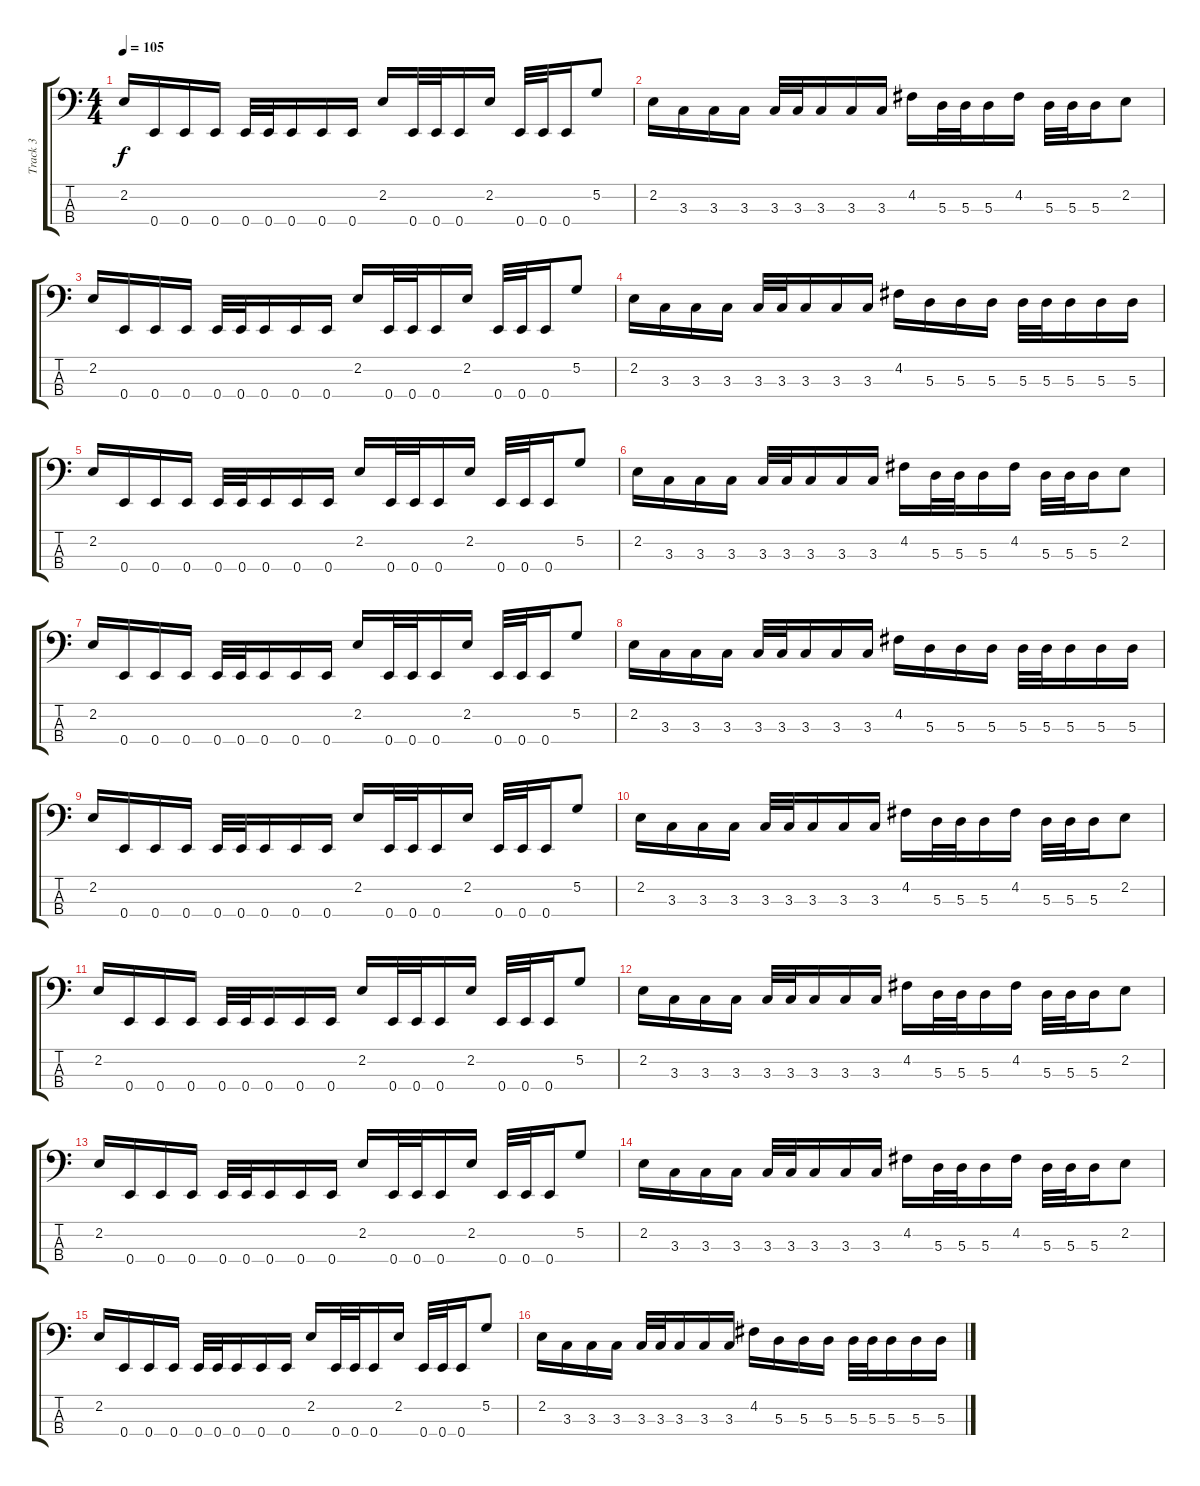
\track ("Track 3" "Track 3") {instrument electricbassfinger}
\staff {score tabs}
\tuning (G2 D2 A1 E1) {hide}
\ts (4 4)
\tempo 105
\clef f4
\ks c
2.2.16{dy f} 0.4.16 0.4.16 0.4.16 0.4.32 0.4.32 0.4.16 0.4.16 0.4.16 2.2.16 0.4.32 0.4.32 0.4.16 2.2.16 0.4.32 0.4.32 0.4.16 5.2.8 |
2.2.16 3.3.16 3.3.16 3.3.16 3.3.32 3.3.32 3.3.16 3.3.16 3.3.16 4.2.16 5.3.32 5.3.32 5.3.16 4.2.16 5.3.32 5.3.32 5.3.16 2.2.8 |
2.2.16 0.4.16 0.4.16 0.4.16 0.4.32 0.4.32 0.4.16 0.4.16 0.4.16 2.2.16 0.4.32 0.4.32 0.4.16 2.2.16 0.4.32 0.4.32 0.4.16 5.2.8 |
2.2.16 3.3.16 3.3.16 3.3.16 3.3.32 3.3.32 3.3.16 3.3.16 3.3.16 4.2.16 5.3.16 5.3.16 5.3.16 5.3.32 5.3.32 5.3.16 5.3.16 5.3.16 |
2.2.16 0.4.16 0.4.16 0.4.16 0.4.32 0.4.32 0.4.16 0.4.16 0.4.16 2.2.16 0.4.32 0.4.32 0.4.16 2.2.16 0.4.32 0.4.32 0.4.16 5.2.8 |
2.2.16 3.3.16 3.3.16 3.3.16 3.3.32 3.3.32 3.3.16 3.3.16 3.3.16 4.2.16 5.3.32 5.3.32 5.3.16 4.2.16 5.3.32 5.3.32 5.3.16 2.2.8 |
2.2.16 0.4.16 0.4.16 0.4.16 0.4.32 0.4.32 0.4.16 0.4.16 0.4.16 2.2.16 0.4.32 0.4.32 0.4.16 2.2.16 0.4.32 0.4.32 0.4.16 5.2.8 |
2.2.16 3.3.16 3.3.16 3.3.16 3.3.32 3.3.32 3.3.16 3.3.16 3.3.16 4.2.16 5.3.16 5.3.16 5.3.16 5.3.32 5.3.32 5.3.16 5.3.16 5.3.16 |
2.2.16 0.4.16 0.4.16 0.4.16 0.4.32 0.4.32 0.4.16 0.4.16 0.4.16 2.2.16 0.4.32 0.4.32 0.4.16 2.2.16 0.4.32 0.4.32 0.4.16 5.2.8 |
2.2.16 3.3.16 3.3.16 3.3.16 3.3.32 3.3.32 3.3.16 3.3.16 3.3.16 4.2.16 5.3.32 5.3.32 5.3.16 4.2.16 5.3.32 5.3.32 5.3.16 2.2.8 |
2.2.16 0.4.16 0.4.16 0.4.16 0.4.32 0.4.32 0.4.16 0.4.16 0.4.16 2.2.16 0.4.32 0.4.32 0.4.16 2.2.16 0.4.32 0.4.32 0.4.16 5.2.8 |
2.2.16 3.3.16 3.3.16 3.3.16 3.3.32 3.3.32 3.3.16 3.3.16 3.3.16 4.2.16 5.3.32 5.3.32 5.3.16 4.2.16 5.3.32 5.3.32 5.3.16 2.2.8 |
2.2.16 0.4.16 0.4.16 0.4.16 0.4.32 0.4.32 0.4.16 0.4.16 0.4.16 2.2.16 0.4.32 0.4.32 0.4.16 2.2.16 0.4.32 0.4.32 0.4.16 5.2.8 |
2.2.16 3.3.16 3.3.16 3.3.16 3.3.32 3.3.32 3.3.16 3.3.16 3.3.16 4.2.16 5.3.32 5.3.32 5.3.16 4.2.16 5.3.32 5.3.32 5.3.16 2.2.8 |
2.2.16 0.4.16 0.4.16 0.4.16 0.4.32 0.4.32 0.4.16 0.4.16 0.4.16 2.2.16 0.4.32 0.4.32 0.4.16 2.2.16 0.4.32 0.4.32 0.4.16 5.2.8 |
2.2.16 3.3.16 3.3.16 3.3.16 3.3.32 3.3.32 3.3.16 3.3.16 3.3.16 4.2.16 5.3.16 5.3.16 5.3.16 5.3.32 5.3.32 5.3.16 5.3.16 5.3.16
